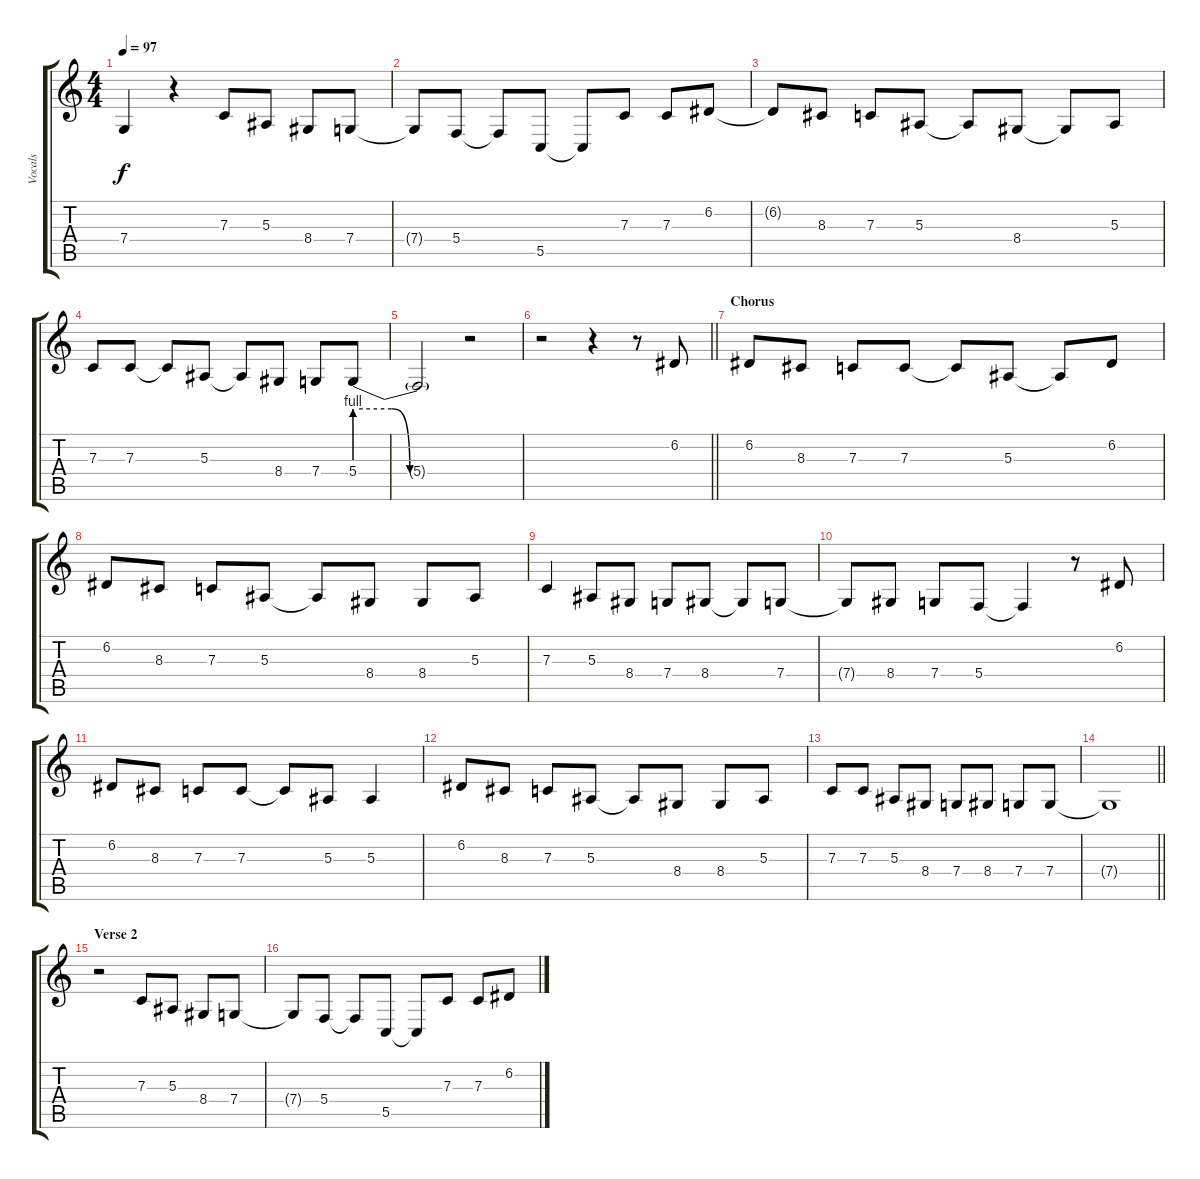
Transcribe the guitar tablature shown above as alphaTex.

\track ("Vocals" "Vocals") {instrument altosax}
\staff {score tabs}
\tuning (D4 A3 F3 C3 G2 D2) {hide}
\ts (4 4)
\tempo 97
\clef g2
\ks c
7.4{t}.4{dy f} r.4 7.3.8 5.3.8 8.4.8 7.4.8 |
7.4{t}.8 5.4.8 5.4{t}.8 5.5.8 5.5{t}.8 7.3.8 7.3.8 6.2.8 |
6.2{t}.8 8.3.8 7.3.8 5.3.8 5.3{t}.8 8.4.8 8.4{t}.8 5.3.8 |
7.3.8 7.3.8 7.3{t}.8 5.3.8 5.3{t}.8 8.4.8 7.4.8 5.4{be (custom 0 4 20 4 30 0 60 0)}.8 |
5.4{t}.2 r.2 |
\barLineRight lightlight
r.2 r.4 r.8 6.2.8 |
\section ("" "Chorus")
6.2.8 8.3.8 7.3.8 7.3.8 7.3{t}.8 5.3.8 5.3{t}.8 6.2.8 |
6.2.8 8.3.8 7.3.8 5.3.8 5.3{t}.8 8.4.8 8.4.8 5.3.8 |
7.3.4 5.3.8 8.4.8 7.4.8 8.4.8 8.4{t}.8 7.4.8 |
7.4{t}.8 8.4.8 7.4.8 5.4.8 5.4{t}.4 r.8 6.2.8 |
6.2.8 8.3.8 7.3.8 7.3.8 7.3{t}.8 5.3.8 5.3.4 |
6.2.8 8.3.8 7.3.8 5.3.8 5.3{t}.8 8.4.8 8.4.8 5.3.8 |
7.3.8 7.3.8 5.3.8 8.4.8 7.4.8 8.4.8 7.4.8 7.4.8 |
\barLineRight lightlight
7.4{t}.1 |
\section ("" "Verse 2")
r.2 7.3.8 5.3.8 8.4.8 7.4.8 |
7.4{t}.8 5.4.8 5.4{t}.8 5.5.8 5.5{t}.8 7.3.8 7.3.8 6.2.8
